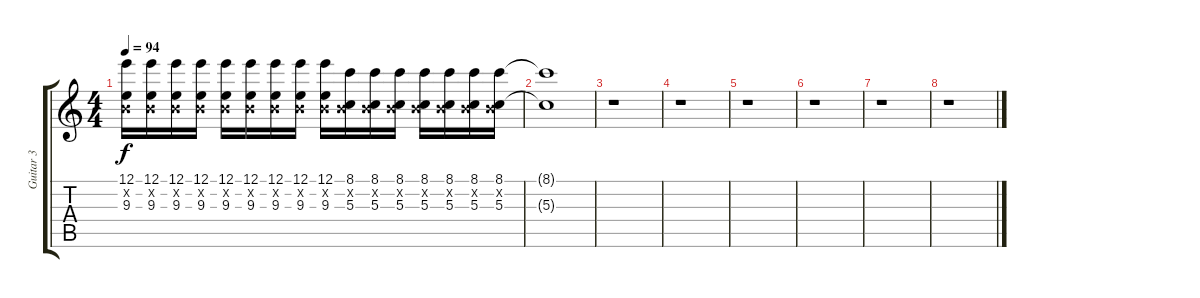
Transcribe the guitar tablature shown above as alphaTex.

\track ("Guitar 3" "Guitar 3") {instrument distortionguitar}
\staff {score tabs}
\tuning (E4 B3 G3 D3 A2 D2) {hide}
\ts (4 4)
\tempo 94
\clef g2
\ks c
(12.1 0.2{x} 9.3).16{dy f} (12.1 0.2{x} 9.3).16 (12.1 0.2{x} 9.3).16 (12.1 0.2{x} 9.3).16 (12.1 0.2{x} 9.3).16 (12.1 0.2{x} 9.3).16 (12.1 0.2{x} 9.3).16 (12.1 0.2{x} 9.3).16 (12.1 0.2{x} 9.3).16 (8.1 0.2{x} 5.3).16 (8.1 0.2{x} 5.3).16 (8.1 0.2{x} 5.3).16 (8.1 0.2{x} 5.3).16 (8.1 0.2{x} 5.3).16 (8.1 0.2{x} 5.3).16 (8.1 0.2{x} 5.3).16{volume 0} |
(8.1{t} 5.3{t}).1 |
r.1 |
r.1 |
r.1 |
r.1 |
r.1 |
r.1
